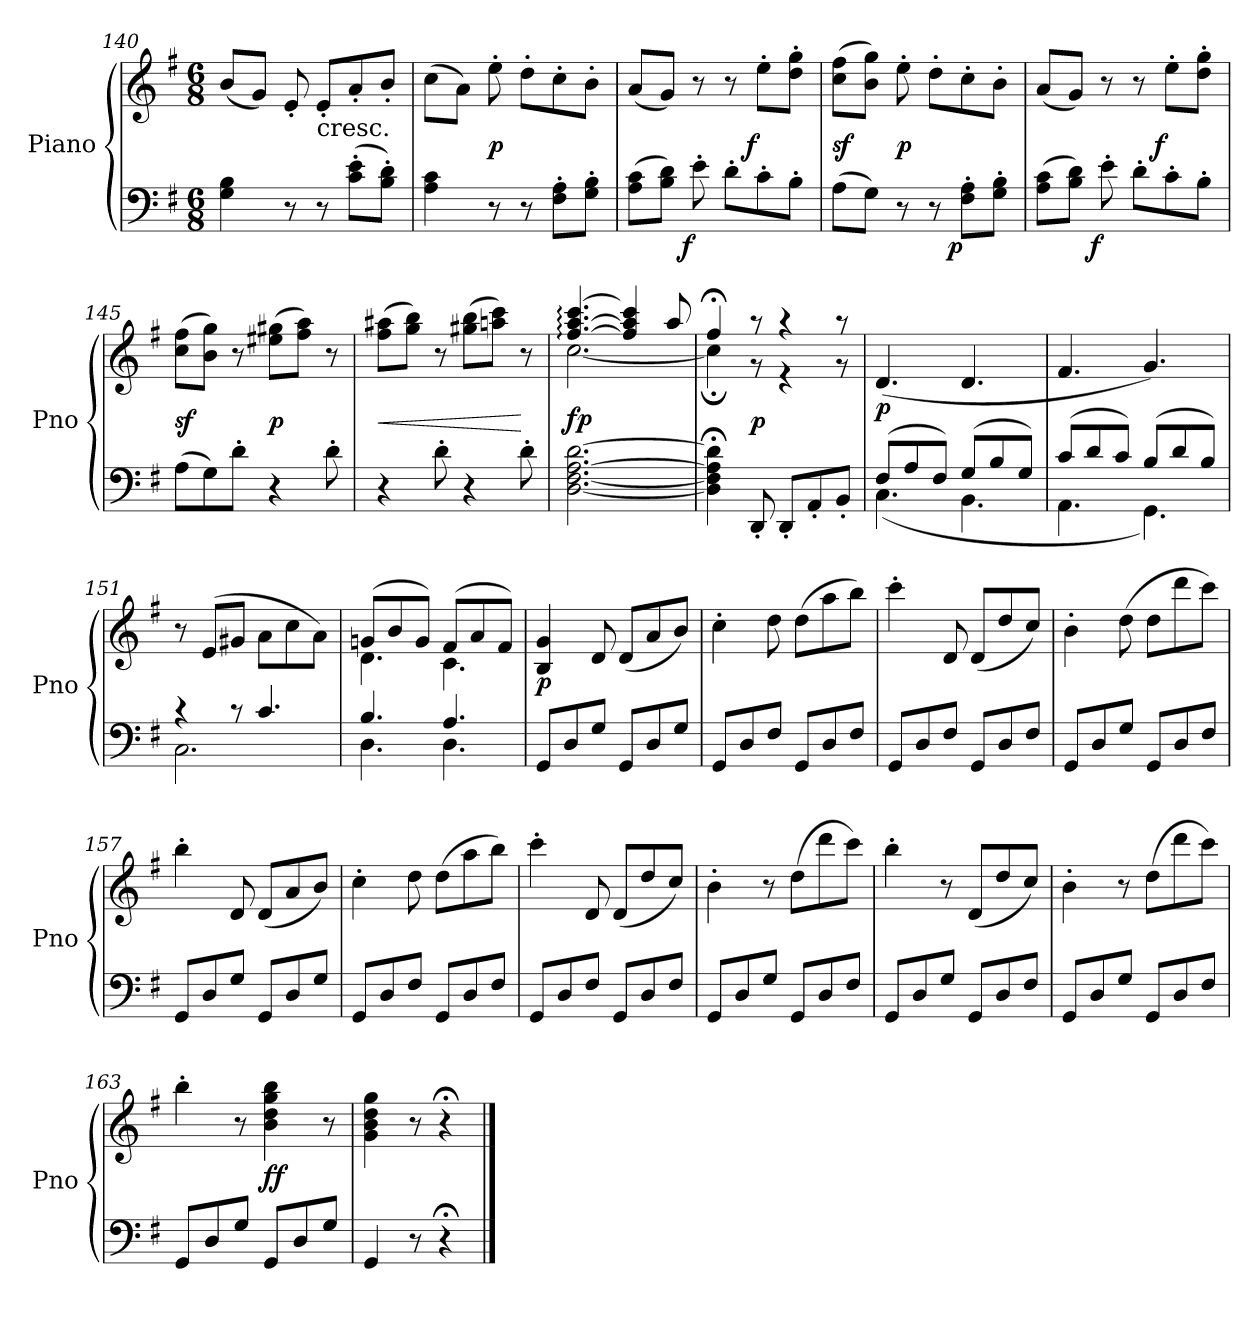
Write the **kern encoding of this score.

**kern	**kern	**dynam
*part1	*part1	*part1
*staff2	*staff1	*staff1/2
*I"Piano	*	*
*I'Pno	*	*
*clefF4	*clefG2	*
*k[f#]	*k[f#]	*
*G:	*G:	*
*M6/8	*M6/8	*
=140	=140	=140
4G 4B	(8bL	.
.	8gJ)	.
8r	8e'	.
!	!LO:TX:c:t=cresc.	!
8r	8e'L	.
(8c' 8e'L	8a'	.
8B' 8d'J)	8b'J	.
=141	=141	=141
4A 4c	(8ccL	.
.	8aJ)	.
8r	8ee'	p
8r	8dd'L	.
8F#' 8A'L	8cc'	.
8G' 8B'J	8b'J	.
=142	=142	=142
(8A 8cL	(8aL	.
8B 8dJ)	8gJ)	.
!	!	!LO:DY:b=2:rj
8e'	8r	f
8d'L	8r	.
!	!	!LO:DY:rj
8c'	8ee'L	f
8B'J	8dd' 8gg'J	.
=143	=143	=143
(8AL	(8cc 8ff#L	sf
8GJ)	8b 8ggJ)	.
8r	8ee'	p
8r	8dd'L	.
!	!	!LO:DY:b=2:rj
8F#' 8A'L	8cc'	p
8G' 8B'J	8b'J	.
=144	=144	=144
(8A 8cL	(8aL	.
8B 8dJ)	8gJ)	.
!	!	!LO:DY:b=2:rj
8e'	8r	f
8d'L	8r	.
!	!	!LO:DY:rj
8c'	8ee'L	f
8B'J	8dd' 8gg'J	.
=145	=145	=145
(8AL	(8cc 8ff#L	sf
8G)	8b 8ggJ)	.
8d'J	8r	.
4r	(8ee#X 8gg#XL	p
.	8ff# 8aaJ)	.
8d'	8r	.
=146	=146	=146
4r	(8ff# 8aa#XL	<
.	8gg 8bbJ)	.
8d'	8r	.
4r	(8gg#X 8bbL	.
.	8aan 8cccJ)	.
8d'	8r	[
=147	=147	=147
*	*^	*
[2.D [2.F# [2.A [2.d	[4.ff#: [4.aa: [4.ccc:	[2.cc	fp
.	4ff#] 4aa] 4ccc]	.	.
.	8aa	.	.
=148	=148	=148	=148
4D];< 4F#];< 4A];< 4d];<	4ff#;<	4cc;<]	.
8DD'	8r	8r	p
8DD'L	4r	4r	.
8AA'	.	.	.
8BB'J	8r	8r	.
*	*v	*v	*
=149	=149	=149
*^	*	*
(8F#L	(4.C	(4.d	p
8A	.	.	.
8F#J)	.	.	.
(8GL	4.BB	4.d	.
8B	.	.	.
8GJ)	.	.	.
=150	=150	=150	=150
(8cL	4.AA	4.f#	.
8d	.	.	.
8cJ)	.	.	.
(8BL	4.GG)	4.g)	.
8d	.	.	.
8BJ)	.	.	.
=151	=151	=151	=151
4rc	2.C	8r	.
.	.	(8eL	.
8rc	.	8g#XJ	.
4.c	.	8aL	.
.	.	8cc	.
.	.	8aJ)	.
=152	=152	=152	=152
*	*	*^	*
4.B	4.D	(8gnL	4.d	.
.	.	8b	.	.
.	.	8gJ)	.	.
4.A	4.D	(8f#L	4.c	.
.	.	8a	.	.
.	.	8f#J)	.	.
*v	*v	*	*	*
*	*v	*v	*
=153	=153	=153
8GGL	4B 4g	p
8D	.	.
8GJ	8d	.
8GGL	(8dL	.
8D	8a	.
8GJ	8bJ)	.
=154	=154	=154
8GGL	4cc'	.
8D	.	.
8F#J	8dd	.
8GGL	(8ddL	.
8D	8aa	.
8F#J	8bbJ)	.
=155	=155	=155
8GGL	4ccc'	.
8D	.	.
8F#J	8d	.
8GGL	(8dL	.
8D	8dd	.
8F#J	8ccJ)	.
=156	=156	=156
8GGL	4b'	.
8D	.	.
8GJ	(8dd	.
8GGL	8ddL	.
8D	8ddd	.
8F#J	8cccJ)	.
=157	=157	=157
8GGL	4bb'	.
8D	.	.
8GJ	8d	.
8GGL	(8dL	.
8D	8a	.
8GJ	8bJ)	.
=158	=158	=158
8GGL	4cc'	.
8D	.	.
8F#J	8dd	.
8GGL	(8ddL	.
8D	8aa	.
8F#J	8bbJ)	.
=159	=159	=159
8GGL	4ccc'	.
8D	.	.
8F#J	8d	.
8GGL	(8dL	.
8D	8dd	.
8F#J	8ccJ)	.
=160	=160	=160
8GGL	4b'	.
8D	.	.
8GJ	8r	.
8GGL	(8ddL	.
8D	8ddd	.
8F#J	8cccJ)	.
=161	=161	=161
8GGL	4bb'	.
8D	.	.
8GJ	8r	.
8GGL	(8dL	.
8D	8dd	.
8F#J	8ccJ)	.
=162	=162	=162
8GGL	4b'	.
8D	.	.
8GJ	8r	.
8GGL	(8ddL	.
8D	8ddd	.
8F#J	8cccJ)	.
=163	=163	=163
8GGL	4bb'	.
8D	.	.
8GJ	8r	.
8GGL	4b 4dd 4gg 4bb	ff
8D	.	.
8GJ	8r	.
=164	=164	=164
4GG	4g 4b 4dd 4gg	.
8r	8r	.
4r;<	4r;<	.
==	==	==
*-	*-	*-
